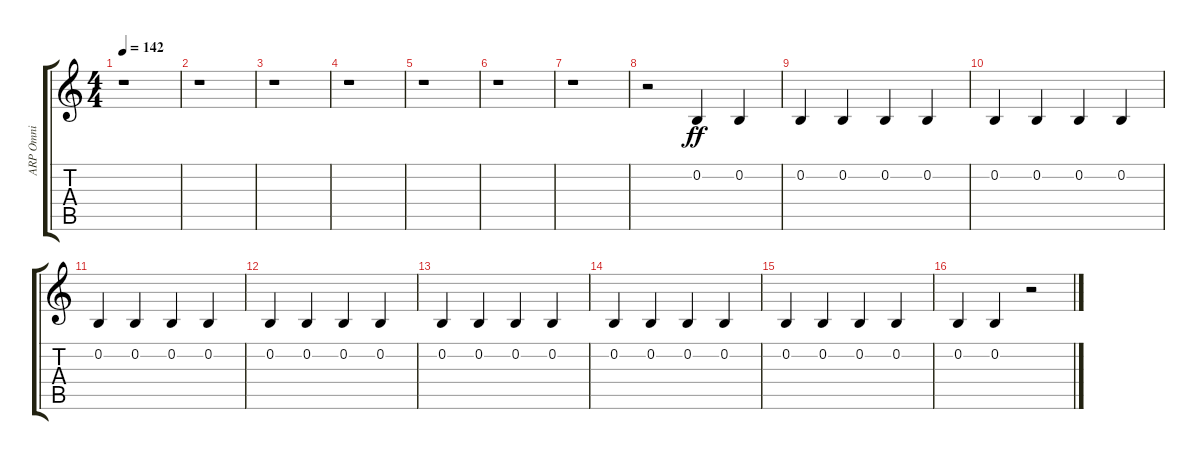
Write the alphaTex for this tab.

\track ("ARP Omni" "ARP Omni") {instrument stringensemble1}
\staff {score tabs}
\tuning (E4 B3 G3 D3 A2 E2) {hide}
\ts (4 4)
\tempo 142
\clef g2
\ks c
r.1{dy ff} |
r.1 |
r.1 |
r.1 |
r.1 |
r.1 |
r.1 |
r.2 0.2.4 0.2.4 |
0.2.4 0.2.4 0.2.4 0.2.4 |
0.2.4 0.2.4 0.2.4 0.2.4 |
0.2.4 0.2.4 0.2.4 0.2.4 |
0.2.4 0.2.4 0.2.4 0.2.4 |
0.2.4 0.2.4 0.2.4 0.2.4 |
0.2.4 0.2.4 0.2.4 0.2.4 |
0.2.4 0.2.4 0.2.4 0.2.4 |
0.2.4 0.2.4 r.2
